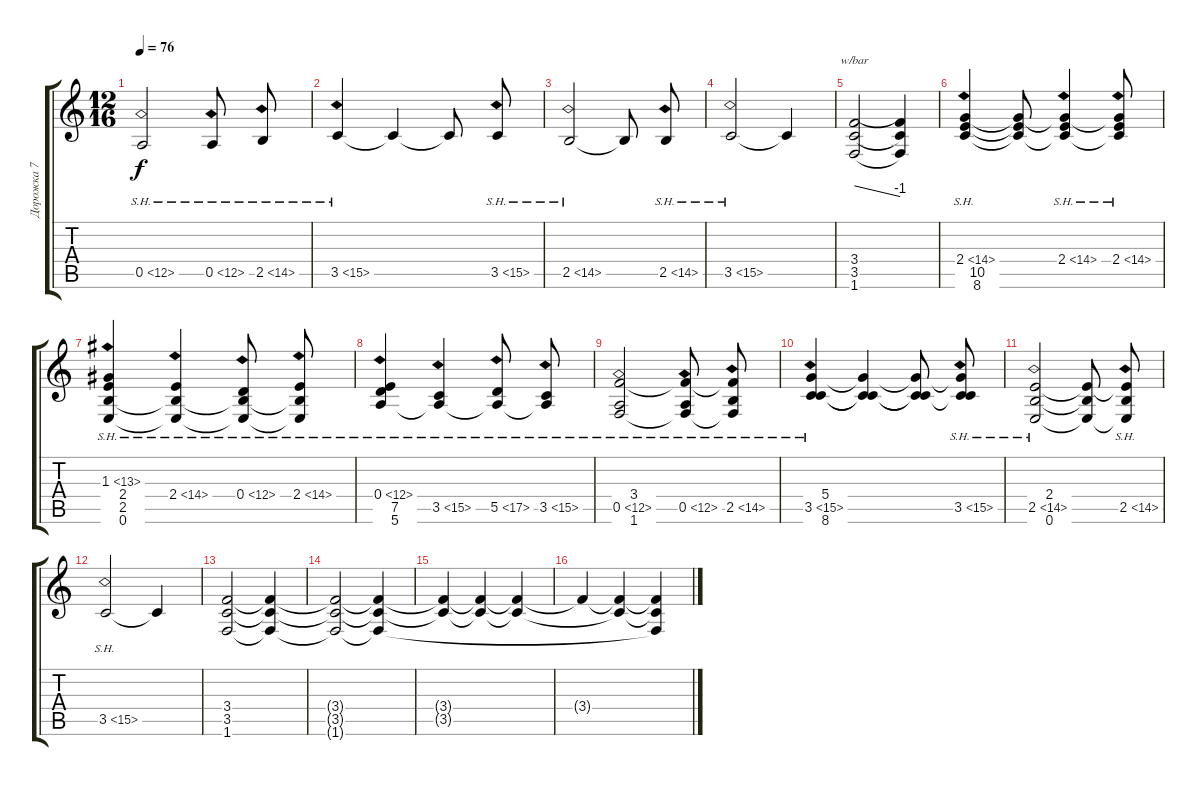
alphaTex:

\track ("Дорожка 7" "Дорожка 7") {instrument distortionguitar}
\staff {score tabs}
\tuning (E4 B3 G3 D3 A2 E2) {hide}
\ts (12 16)
\tempo 76
\clef g2
\ks c
0.5{sh 12}.2{dy f} 0.5{sh 12}.8 2.5{sh 12}.8 |
3.5{sh 12}.4 3.5{t}.4 3.5{t}.8 3.5{sh 12}.8 |
2.5{sh 12}.2 2.5{t}.8 2.5{sh 12}.8 |
3.5{sh 12}.2 3.5{t}.4 |
(3.4 3.5 1.6).2{tbe (dive default 0 0 60 -4)} (3.4{t} 3.5{t} 1.6{t}).4 |
(2.4{sh 12} 10.5 8.6).4 (2.4{t} 10.5{t} 8.6{t}).8 (2.4{sh 12} 10.5{t} 8.6{t}).4 (2.4{sh 12} 10.5{t} 8.6{t}).8 |
(1.3{sh 12} 2.4 2.5 0.6).4 (2.4{sh 12} 2.5{t} 0.6{t}).4 (0.4{sh 12} 2.5{t} 0.6{t}).8 (2.4{sh 12} 2.5{t} 0.6{t}).8 |
(0.4{sh 12} 7.5 5.6).4 (3.5{sh 12} 5.6{t}).4 (5.5{sh 12} 5.6{t}).8 (3.5{sh 12} 5.6{t}).8 |
(3.4 0.5{sh 12} 1.6).2 (3.4{t} 0.5{sh 12} 1.6{t}).8 (3.4{t} 2.5{sh 12} 1.6{t}).8 |
(5.4 3.5{sh 12} 8.6).4 (5.4{t} 3.5{t} 8.6{t}).4 (5.4{t} 3.5{t} 8.6{t}).8 (5.4{t} 3.5{sh 12} 8.6{t}).8 |
(2.4 2.5{sh 12} 0.6).2 (2.4{t} 2.5{t} 0.6{t}).8 (2.4{t} 2.5{sh 12} 0.6{t}).8 |
3.5{sh 12}.2 3.5{t}.4 |
(3.4 3.5 1.6).2{volume 0 instrument distortionguitar} (3.4{t} 3.5{t} 1.6{t}).4 |
(3.4{t} 3.5{t} 1.6{t}).2 (3.4{t} 3.5{t} 1.6{t}).4 |
(3.4{t} 3.5{t}).4 (3.4{t} 3.5{t}).4 (3.4{t} 3.5{t}).4 |
3.4{t}.4 (3.4{t} 3.5{t}).4 (3.4{t} 3.5{t} 1.6{t}).4
